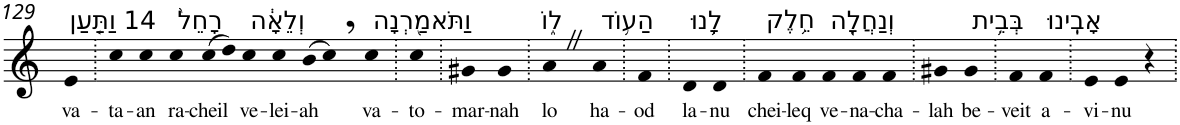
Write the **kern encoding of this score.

**kern	**text
*part1	*part1
*staff1	*staff1
*I"Piano	*
*I'Pno	*
!!LO:PB:g=z
*clefG2	*
*k[]	*
=129	=129
!LO:TX:a:t=14 וַתַּ֤עַן	!
!	!LO:LY:b
4e	va-
=130.	=130.
!	!LO:LY:b
4cc	-ta-
!	!LO:LY:b
4cc	-an
!LO:TX:a:t=רָחֵל֙	!
!	!LO:LY:b
4cc	ra-
!	!LO:LY:b
(>8cc	-cheil
8dd)	.
!LO:TX:a:t=וְלֵאָ֔ה	!
!	!LO:LY:b
4cc	ve-
!	!LO:LY:b
4cc	-lei-
!	!LO:LY:b
(>8b	-ah
8cc,)	.
!LO:TX:a:t=וַתֹּאמַ֖רְנָה	!
!	!LO:LY:b
4cc	va-
=131.	=131.
!	!LO:LY:b
4cc	-to-
=132.	=132.
!	!LO:LY:b
4g#X	-mar-
!	!LO:LY:b
4g#	-nah
=133.	=133.
!LO:TX:a:t=ל֑וֹ	!
!	!LO:LY:b
4aZ	lo
!LO:TX:a:t=הַע֥וֹד	!
!	!LO:LY:b
4a	ha-
=134.	=134.
!	!LO:LY:b
4f	-od
=135.	=135.
!LO:TX:a:t=לָ֛נוּ	!
!	!LO:LY:b
4d	la-
!	!LO:LY:b
4d	-nu
=136.	=136.
!LO:TX:a:t=חֵ֥לֶק	!
!	!LO:LY:b
4f	chei-
!	!LO:LY:b
4f	-leq
!LO:TX:a:t=וְנַחֲלָ֖ה	!
!	!LO:LY:b
4f	ve-
!	!LO:LY:b
4f	-na-
!	!LO:LY:b
4f	-cha-
=137.	=137.
!	!LO:LY:b
4g#X	-lah
!LO:TX:a:t=בְּבֵ֥ית	!
!	!LO:LY:b
4g#	be-
=138.	=138.
!	!LO:LY:b
4f	-veit
!LO:TX:a:t=אָבִֽינוּ	!
!	!LO:LY:b
4f	a-
=139.	=139.
!	!LO:LY:b
4e	-vi-
!	!LO:LY:b
4e	-nu
4r	.
=.	=.
*-	*-
